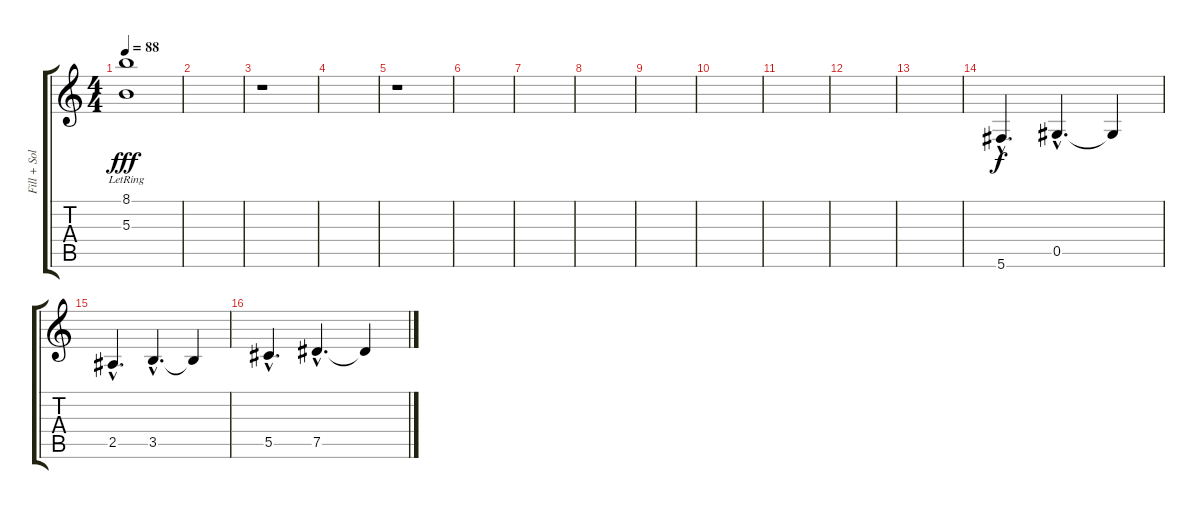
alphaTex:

\track ("Fill + Solo" "Fill + Sol") {instrument acousticguitarsteel}
\staff {score tabs}
\tuning (Eb4 Bb3 Gb3 Db3 Ab2 Db2) {hide}
\ts (4 4)
\tempo 88
\clef g2
\ks c
(8.1{lr} 5.3{lr}).1{dy fff} |
|
r.1 |
|
r.1 |
|
|
|
|
|
|
|
|
5.6{hac}.4{d dy f} 0.5{hac}.4{d} 0.5{t}.4 |
2.5{hac}.4{d} 3.5{hac}.4{d} 3.5{t}.4 |
5.5{hac}.4{d} 7.5{hac}.4{d} 7.5{t}.4
